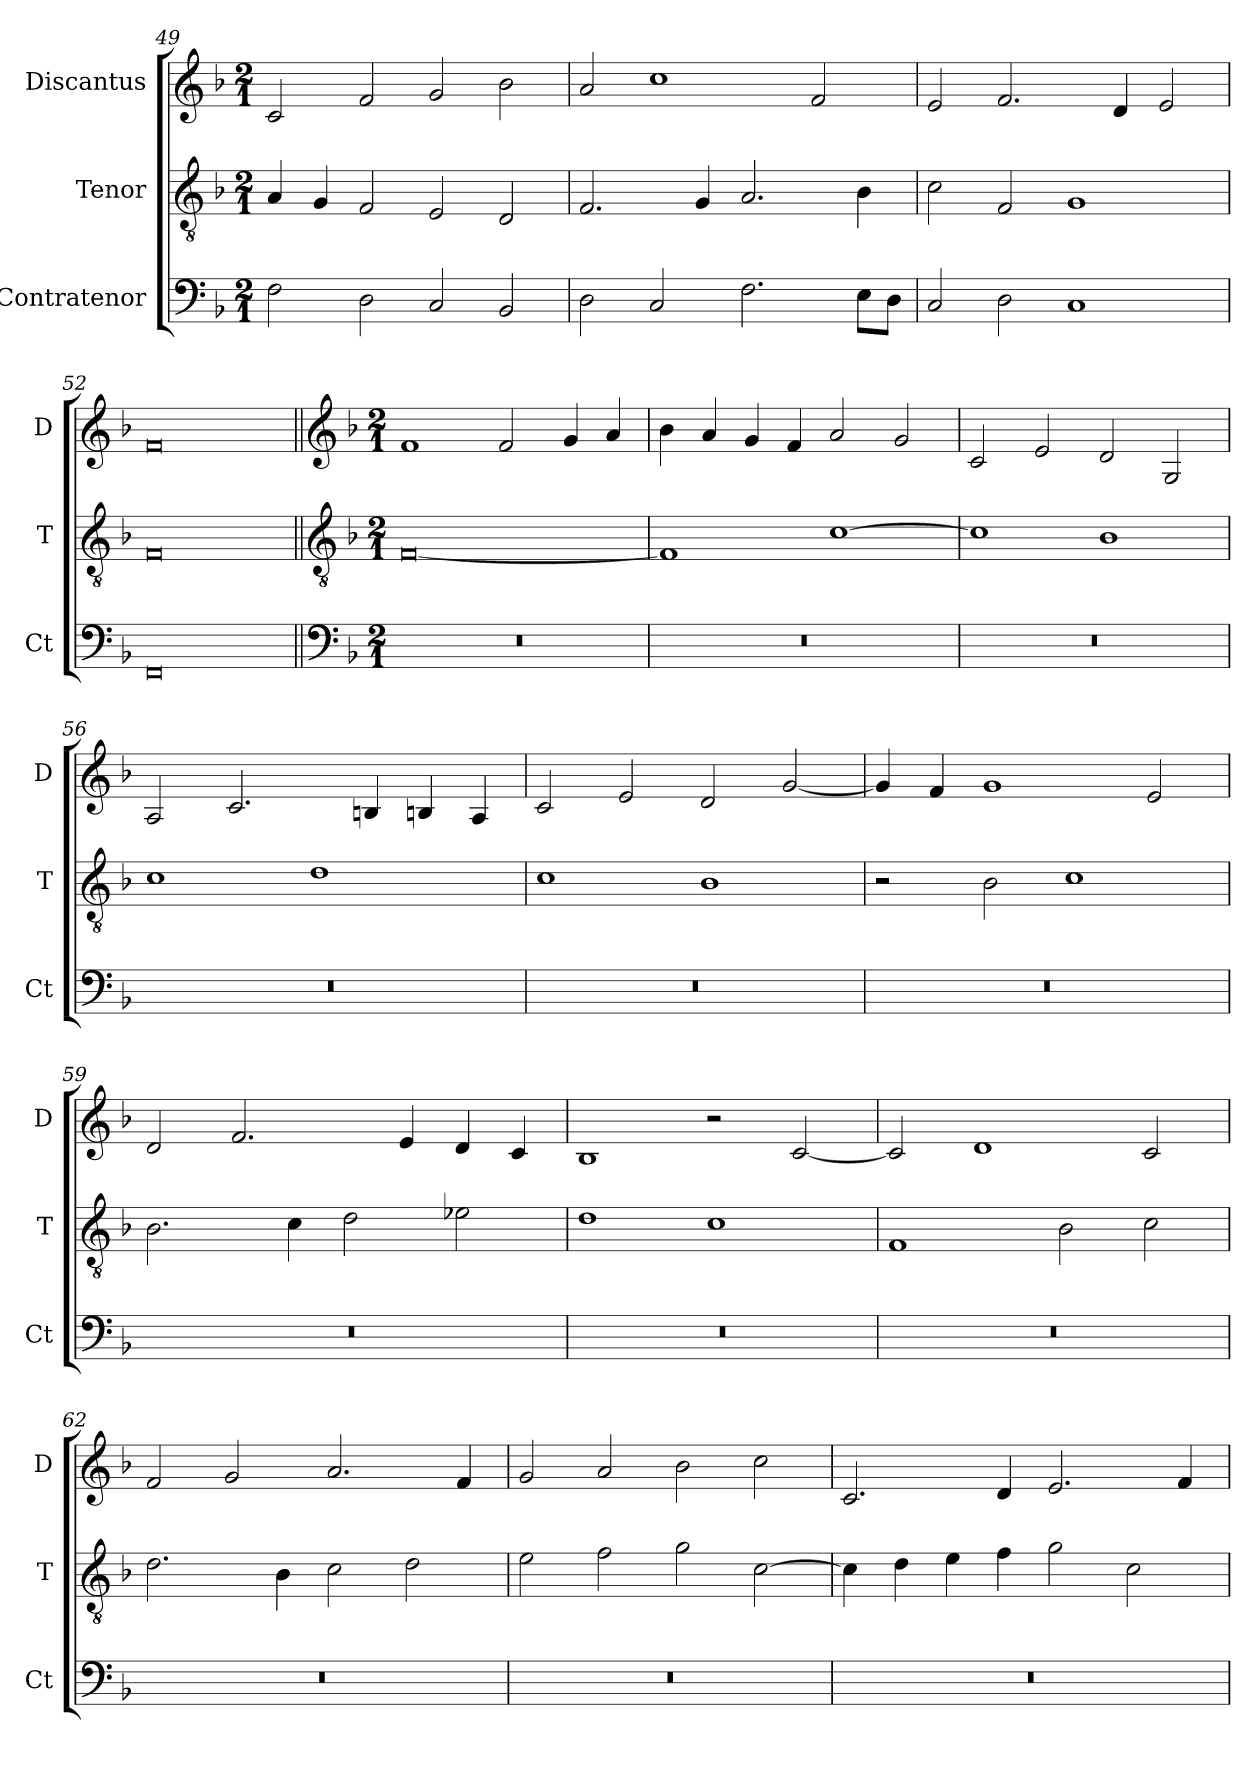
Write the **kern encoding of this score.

**kern	**kern	**kern
*part3	*part2	*part1
*staff3	*staff2	*staff1
*I"Contratenor	*I"Tenor	*I"Discantus
*I'Ct	*I'T	*I'D
*clefF4	*clefGv2	*clefG2
*k[b-]	*k[b-]	*k[b-]
*M2/1	*M2/1	*M2/1
=49	=49	=49
2F\	4A/	2c/
.	4G/	.
2D\	2F/	2f/
2C/	2E/	2g/
2BB-/	2D/	2b-\
=50	=50	=50
2D\	2.F/	2a/
2C/	.	1cc
.	4G/	.
2.F\	2.A/	.
.	.	2f/
8E\L	4B-\	.
8D\J	.	.
=51	=51	=51
2C/	2c\	2e/
2D\	2F/	2.f/
1C	1G	.
.	.	4d/
.	.	2e/
=52	=52	=52
0FF	0F	0f
!!LO:LB:g=z
=53||	=53||	=53||
*clefF4	*clefGv2	*clefG2
*k[b-]	*k[b-]	*k[b-]
*M2/1	*M2/1	*M2/1
0r	[0F	1f
.	.	2f/
.	.	4g/
.	.	4a/
=54	=54	=54
0r	1F]	4b-\
.	.	4a/
.	.	4g/
.	.	4f/
.	[1c	2a/
.	.	2g/
=55	=55	=55
0r	1c]	2c/
.	.	2e/
.	1B-	2d/
.	.	2G/
=56	=56	=56
0r	1c	2A/
.	.	2.c/
.	1d	.
.	.	4Bn/
.	.	4Bn/
.	.	4A/
=57	=57	=57
0r	1c	2c/
.	.	2e/
.	1B-	2d/
.	.	[2g/
=58	=58	=58
0r	2r	4g/]
.	.	4f/
.	2B-\	1g
.	1c	.
.	.	2e/
=59	=59	=59
0r	2.B-\	2d/
.	.	2.f/
.	4c\	.
.	2d\	.
.	.	4e/
.	2e-X\	4d/
.	.	4c/
=60	=60	=60
0r	1d	1B-
.	1c	2r
.	.	[2c/
=61	=61	=61
0r	1F	2c/]
.	.	1d
.	2B-\	.
.	2c\	2c/
=62	=62	=62
0r	2.d\	2f/
.	.	2g/
.	4B-\	.
.	2c\	2.a/
.	2d\	.
.	.	4f/
=63	=63	=63
0r	2e\	2g/
.	2f\	2a/
.	2g\	2b-\
.	[2c\	2cc\
=64	=64	=64
0r	4c\]	2.c/
.	4d\	.
.	4e\	.
.	4f\	4d/
.	2g\	2.e/
.	2c\	.
.	.	4f/
=	=	=
*-	*-	*-
